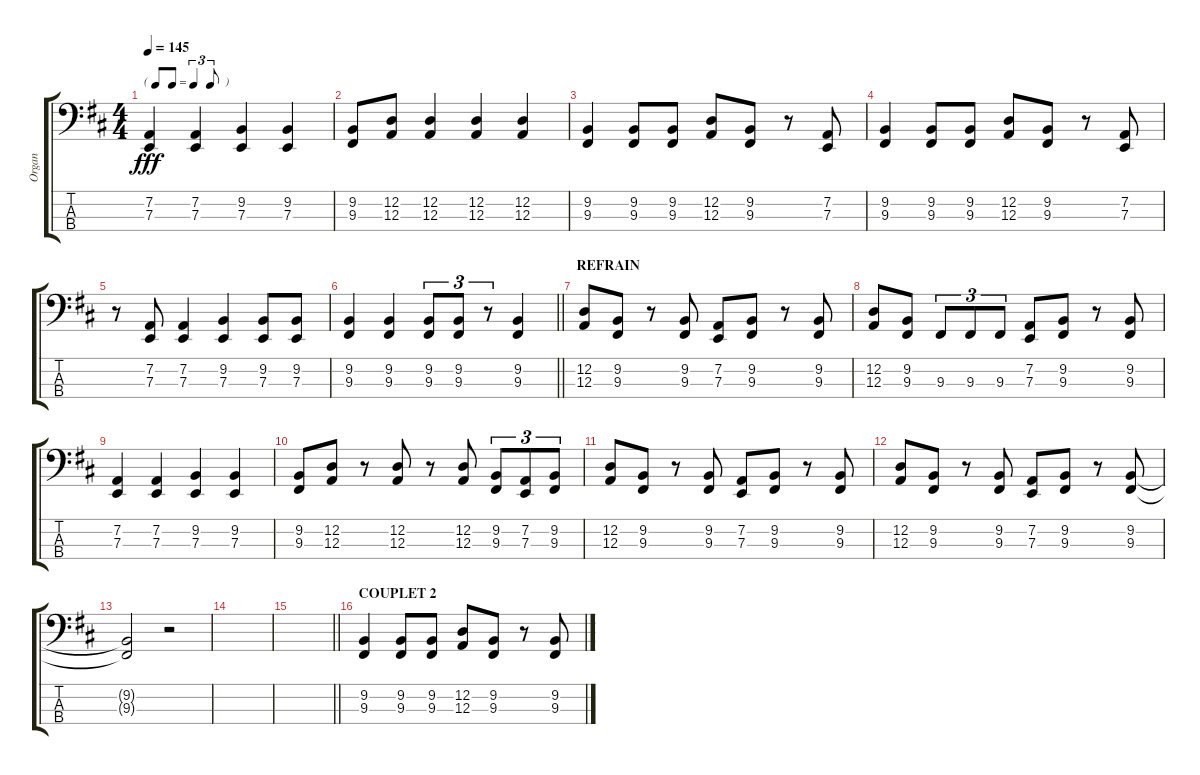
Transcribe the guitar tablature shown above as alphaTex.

\track ("Organ" "Organ") {instrument drawbarorgan}
\staff {score tabs}
\tuning (G2 D2 A1 E1) {hide}
\ts (4 4)
\tf triplet8th
\tempo 145
\clef f4
\ks d
(7.2 7.3).4{dy fff} (7.2 7.3).4 (9.2 7.3).4 (9.2 7.3).4 |
(9.2 9.3).8 (12.2 12.3).8 (12.2 12.3).4 (12.2 12.3).4 (12.2 12.3).4 |
(9.2 9.3).4 (9.2 9.3).8 (9.2 9.3).8 (12.2 12.3).8 (9.2 9.3).8 r.8 (7.2 7.3).8 |
(9.2 9.3).4 (9.2 9.3).8 (9.2 9.3).8 (12.2 12.3).8 (9.2 9.3).8 r.8 (7.2 7.3).8 |
r.8 (7.2 7.3).8 (7.2 7.3).4 (9.2 7.3).4 (9.2 7.3).8 (9.2 7.3).8 |
\barLineRight lightlight
(9.2 9.3).4 (9.2 9.3).4 (9.2 9.3).8{tu (3 2)} (9.2 9.3).8{tu (3 2)} r.8{tu (3 2)} (9.2 9.3).4 |
\section ("" "REFRAIN")
(12.2 12.3).8 (9.2 9.3).8 r.8 (9.2 9.3).8 (7.2 7.3).8 (9.2 9.3).8 r.8 (9.2 9.3).8 |
(12.2 12.3).8 (9.2 9.3).8 9.3.8{tu (3 2)} 9.3.8{tu (3 2)} 9.3.8{tu (3 2)} (7.2 7.3).8 (9.2 9.3).8 r.8 (9.2 9.3).8 |
(7.2 7.3).4 (7.2 7.3).4 (9.2 7.3).4 (9.2 7.3).4 |
(9.2 9.3).8 (12.2 12.3).8 r.8 (12.2 12.3).8 r.8 (12.2 12.3).8 (9.2 9.3).8{tu (3 2)} (7.2 7.3).8{tu (3 2)} (9.2 9.3).8{tu (3 2)} |
(12.2 12.3).8 (9.2 9.3).8 r.8 (9.2 9.3).8 (7.2 7.3).8 (9.2 9.3).8 r.8 (9.2 9.3).8 |
(12.2 12.3).8 (9.2 9.3).8 r.8 (9.2 9.3).8 (7.2 7.3).8 (9.2 9.3).8 r.8 (9.2 9.3).8 |
(9.2{t} 9.3{t}).2 r.2 |
|
\barLineRight lightlight
|
\section ("" "COUPLET 2")
(9.2 9.3).4 (9.2 9.3).8 (9.2 9.3).8 (12.2 12.3).8 (9.2 9.3).8 r.8 (9.2 9.3).8
